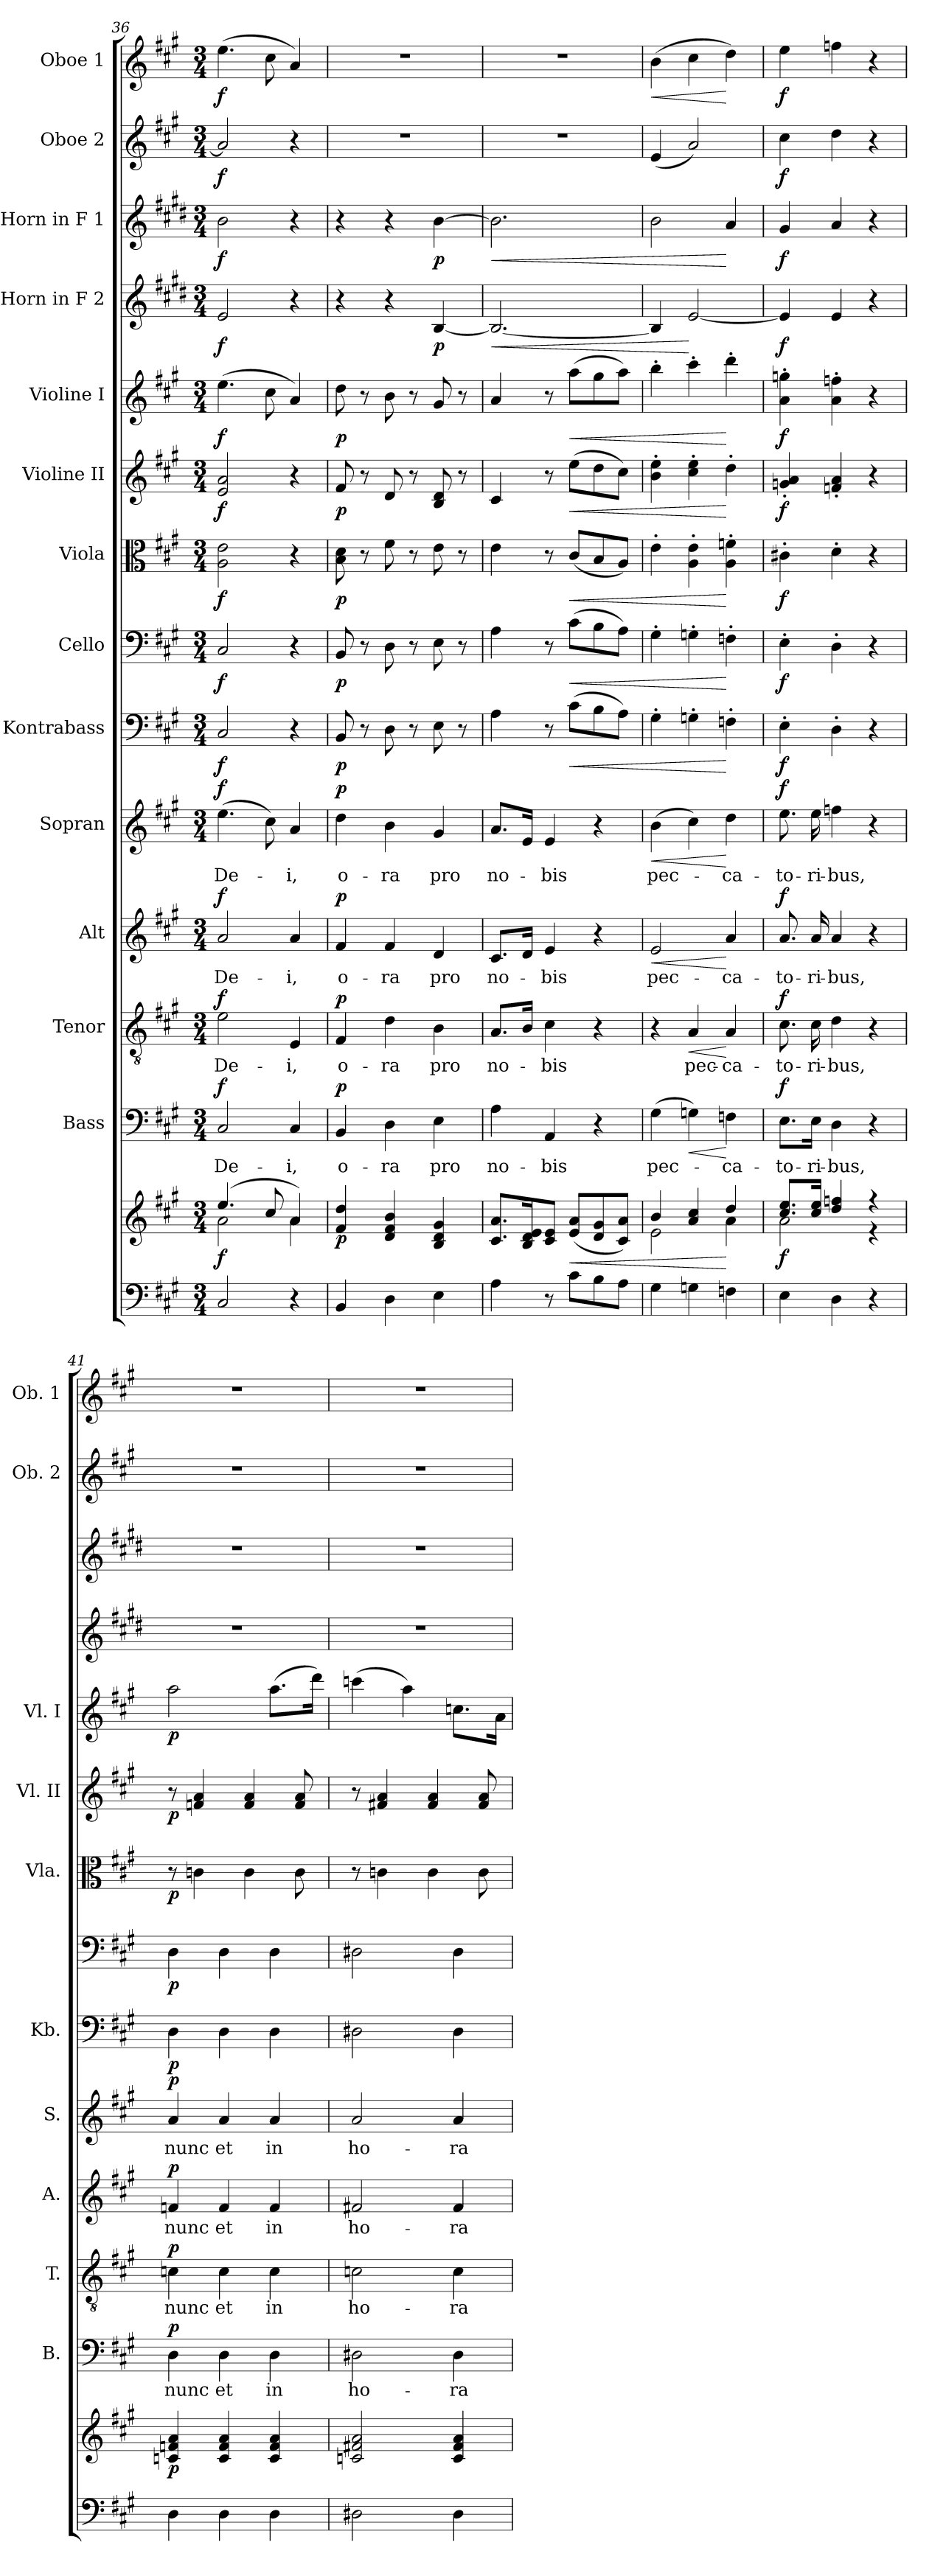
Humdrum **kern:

**kern	**kern	**dynam	**kern	**text	**dynam	**kern	**text	**dynam	**kern	**text	**dynam	**kern	**text	**dynam	**kern	**dynam	**kern	**dynam	**kern	**dynam	**kern	**dynam	**kern	**dynam	**kern	**dynam	**kern	**dynam	**kern	**dynam	**kern	**dynam
*part14	*part14	*part14	*part13	*part13	*part13	*part12	*part12	*part12	*part11	*part11	*part11	*part10	*part10	*part10	*part9	*part9	*part8	*part8	*part7	*part7	*part6	*part6	*part5	*part5	*part4	*part4	*part3	*part3	*part2	*part2	*part1	*part1
*staff15	*staff14	*staff14/15	*staff13	*staff13	*staff13	*staff12	*staff12	*staff12	*staff11	*staff11	*staff11	*staff10	*staff10	*staff10	*staff9	*staff9	*staff8	*staff8	*staff7	*staff7	*staff6	*staff6	*staff5	*staff5	*staff4	*staff4	*staff3	*staff3	*staff2	*staff2	*staff1	*staff1
*	*	*	*I"Bass	*	*	*I"Tenor	*	*	*I"Alt	*	*	*I"Sopran	*	*	*I"Kontrabass	*	*I"Cello	*	*I"Viola	*	*I"Violine II	*	*I"Violine I	*	*I"Horn in F 2	*	*I"Horn in F 1	*	*I"Oboe 2	*	*I"Oboe 1	*
*	*	*	*I'B.	*	*	*I'T.	*	*	*I'A.	*	*	*I'S.	*	*	*I'Kb.	*	*	*	*I'Vla.	*	*I'Vl. II	*	*I'Vl. I	*	*	*	*	*	*I'Ob. 2	*	*I'Ob. 1	*
!!LO:PB:g=z
*clefF4	*clefG2	*	*clefF4	*	*	*clefGv2	*	*	*clefG2	*	*	*clefG2	*	*	*clefF4	*	*clefF4	*	*clefC3	*	*clefG2	*	*clefG2	*	*clefG2	*	*clefG2	*	*clefG2	*	*clefG2	*
*	*	*	*	*	*	*	*	*	*	*	*	*	*	*	*ITrd7c12	*	*	*	*	*	*	*	*	*	*ITrd4c7	*	*ITrd4c7	*	*	*	*	*
*k[f#c#g#]	*k[f#c#g#]	*	*k[f#c#g#]	*	*	*k[f#c#g#]	*	*	*k[f#c#g#]	*	*	*k[f#c#g#]	*	*	*k[f#c#g#]	*	*k[f#c#g#]	*	*k[f#c#g#]	*	*k[f#c#g#]	*	*k[f#c#g#]	*	*k[f#c#g#]	*	*k[f#c#g#]	*	*k[f#c#g#]	*	*k[f#c#g#]	*
*A:	*A:	*	*A:	*	*	*A:	*	*	*A:	*	*	*A:	*	*	*A:	*	*A:	*	*A:	*	*A:	*	*A:	*	*A:	*	*A:	*	*A:	*	*A:	*
*M3/4	*M3/4	*	*M3/4	*	*	*M3/4	*	*	*M3/4	*	*	*M3/4	*	*	*M3/4	*	*M3/4	*	*M3/4	*	*M3/4	*	*M3/4	*	*M3/4	*	*M3/4	*	*M3/4	*	*M3/4	*
=36	=36	=36	=36	=36	=36	=36	=36	=36	=36	=36	=36	=36	=36	=36	=36	=36	=36	=36	=36	=36	=36	=36	=36	=36	=36	=36	=36	=36	=36	=36	=36	=36
*	*^	*	*	*	*	*	*	*	*	*	*	*	*	*	*	*	*	*	*	*	*	*	*	*	*	*	*	*	*	*	*	*
!	!	!	!LO:DY:b	!	!LO:LY:b	!LO:DY:a	!	!LO:LY:b	!LO:DY:a	!	!LO:LY:b	!LO:DY:a	!	!LO:LY:b	!LO:DY:a	!	!LO:DY:b	!	!LO:DY:b	!	!LO:DY:b	!	!LO:DY:b	!	!LO:DY:b	!	!LO:DY:b	!	!LO:DY:b	!	!LO:DY:b	!	!LO:DY:b
2C#/	(4.ee/	2a\	f	2C#/	De-	f	2e\	De-	f	2a/	De-	f	(>4.ee\	De-	f	2CC#/	f	2C#/	f	2A\ 2e\	f	2e/ 2a/	f	(>4.ee\	f	2A/	f	2e\	f	2a/]	f	(>4.ee\	f
.	8cc#/	.	.	.	.	.	.	.	.	.	.	.	8cc#\)	.	.	.	.	.	.	.	.	.	.	8cc#\	.	.	.	.	.	.	.	8cc#\	.
!	!	!	!	!	!LO:LY:b	!	!	!LO:LY:b	!	!	!LO:LY:b	!	!	!LO:LY:b	!	!	!	!	!	!	!	!	!	!	!	!	!	!	!	!	!	!	!
4r	4a/)	4a\	.	4C#/	-i,	.	4E/	-i,	.	4a/	-i,	.	4a/	-i,	.	4r	.	4r	.	4r	.	4r	.	4a/)	.	4r	.	4r	.	4r	.	4a/)	.
=37	=37	=37	=37	=37	=37	=37	=37	=37	=37	=37	=37	=37	=37	=37	=37	=37	=37	=37	=37	=37	=37	=37	=37	=37	=37	=37	=37	=37	=37	=37	=37	=37	=37
!	!	!	!LO:DY:b	!	!LO:LY:b	!LO:DY:a	!	!LO:LY:b	!LO:DY:a	!	!LO:LY:b	!LO:DY:a	!	!LO:LY:b	!LO:DY:a	!	!LO:DY:b	!	!LO:DY:b	!	!LO:DY:b	!	!LO:DY:b	!	!LO:DY:b	!	!	!	!	!	!	!	!
*	*v	*v	*	*	*	*	*	*	*	*	*	*	*	*	*	*	*	*	*	*	*	*	*	*	*	*	*	*	*	*	*	*	*
4BB/	4f#/ 4dd/	p	4BB/	o-	p	4F#/	o-	p	4f#/	o-	p	4dd\	o-	p	8BBB/	p	8BB/	p	8B\ 8d\	p	8f#/	p	8dd\	p	4r	.	4r	.	2.r	.	2.r	.
.	.	.	.	.	.	.	.	.	.	.	.	.	.	.	8r	.	8r	.	8r	.	8r	.	8r	.	.	.	.	.	.	.	.	.
!	!	!	!	!LO:LY:b	!	!	!LO:LY:b	!	!	!LO:LY:b	!	!	!LO:LY:b	!	!	!	!	!	!	!	!	!	!	!	!	!	!	!	!	!	!	!
4D\	4d/ 4f#/ 4b/	.	4D\	-ra	.	4d\	-ra	.	4f#/	-ra	.	4b\	-ra	.	8DD\	.	8D\	.	8f#\	.	8d/	.	8b\	.	4r	.	4r	.	.	.	.	.
.	.	.	.	.	.	.	.	.	.	.	.	.	.	.	8r	.	8r	.	8r	.	8r	.	8r	.	.	.	.	.	.	.	.	.
!	!	!	!	!LO:LY:b	!	!	!LO:LY:b	!	!	!LO:LY:b	!	!	!LO:LY:b	!	!	!	!	!	!	!	!	!	!	!	!	!LO:DY:b	!	!LO:DY:b	!	!	!	!
4E\	4B/ 4d/ 4g#/	.	4E\	pro	.	4B\	pro	.	4d/	pro	.	4g#/	pro	.	8EE\	.	8E\	.	8e\	.	8B/ 8d/	.	8g#/	.	[4E/	p	[4e\	p	.	.	.	.
.	.	.	.	.	.	.	.	.	.	.	.	.	.	.	8r	.	8r	.	8r	.	8r	.	8r	.	.	.	.	.	.	.	.	.
=38	=38	=38	=38	=38	=38	=38	=38	=38	=38	=38	=38	=38	=38	=38	=38	=38	=38	=38	=38	=38	=38	=38	=38	=38	=38	=38	=38	=38	=38	=38	=38	=38
!	!	!	!	!LO:LY:b	!	!	!LO:LY:b	!	!	!LO:LY:b	!	!	!LO:LY:b	!	!	!	!	!	!	!	!	!	!	!	!	!LO:HP:b	!	!LO:HP:b	!	!	!	!
4A\	8.c#/ 8.a/L	.	4A\	no-	.	8.A/L	no-	.	8.c#/L	no-	.	8.a/L	no-	.	4AA\	.	4A\	.	4e\	.	4c#/	.	4a/	.	2.E/_	<	2.e\]	<	2.r	.	2.r	.
.	16B/ 16d/ 16e/k	.	.	.	.	16B/Jk	.	.	16d/Jk	.	.	16e/Jk	.	.	.	.	.	.	.	.	.	.	.	.	.	.	.	.	.	.	.	.
!	!	!	!	!LO:LY:b	!	!	!LO:LY:b	!	!	!LO:LY:b	!	!	!LO:LY:b	!	!	!	!	!	!	!	!	!	!	!	!	!	!	!	!	!	!	!
8r	8c#/ 8e/J	.	4AA/	-bis	.	4c#\	-bis	.	4e/	-bis	.	4e/	-bis	.	8r	.	8r	.	8r	.	8r	.	8r	.	.	.	.	.	.	.	.	.
!	!	!LO:HP:b	!	!	!	!	!	!	!	!	!	!	!	!	!	!LO:HP:b	!	!LO:HP:b	!	!LO:HP:b	!	!LO:HP:b	!	!LO:HP:b	!	!	!	!	!	!	!	!
8c#\L	(<8e/ 8a/L	<	.	.	.	.	.	.	.	.	.	.	.	.	(>8C#\L	<	(>8c#\L	<	(<8c#/L	<	(>8ee\L	<	(>8aa\L	<	.	.	.	.	.	.	.	.
8B\	8d/ 8g#/	.	4r	.	.	4r	.	.	4r	.	.	4r	.	.	8BB\	.	8B\	.	8B/	.	8dd\	.	8gg#\	.	.	.	.	.	.	.	.	.
8A\J	8c#/ 8a/J)	.	.	.	.	.	.	.	.	.	.	.	.	.	8AA\J)	.	8A\J)	.	8A/J)	.	8cc#\J)	.	8aa\J)	.	.	.	.	.	.	.	.	.
=39	=39	=39	=39	=39	=39	=39	=39	=39	=39	=39	=39	=39	=39	=39	=39	=39	=39	=39	=39	=39	=39	=39	=39	=39	=39	=39	=39	=39	=39	=39	=39	=39
*	*^	*	*	*	*	*	*	*	*	*	*	*	*	*	*	*	*	*	*	*	*	*	*	*	*	*	*	*	*	*	*	*
!	!	!	!	!	!LO:LY:b	!	!	!	!	!	!LO:LY:b	!LO:HP:b	!	!LO:LY:b	!LO:HP:b	!	!	!	!	!	!	!	!	!	!	!	!	!	!	!	!	!	!LO:HP:b
4G#\	4b/	2e\	.	(>4G#\	pec-	.	4r	.	.	2e/	pec-	<	(>4b\	pec-	<	4GG#'>\	.	4G#'>\	.	4e'>\	.	4b\'> 4ee\'>	.	4bb'>\	.	4E/]	.	2e\	.	(<4e/	.	(>4b\	<
!	!	!	!	!	!	!LO:HP:b	!	!LO:LY:b	!LO:HP:b	!	!	!	!	!	!	!	!	!	!	!	!	!	!	!	!	!	!	!	!	!	!	!	!
4Gn\	4a/ 4cc#/	.	.	4Gn\)	.	<	4A/	pec-	<	.	.	.	4cc#\)	.	.	4GGn'>\	.	4Gn'>\	.	4A\'> 4e\'>	.	4cc#\'> 4ee\'>	.	4ccc#'>\	.	[2A/	[	.	.	2a/)	.	4cc#\	.
!	!	!	!	!	!LO:LY:b	!	!	!LO:LY:b	!	!	!LO:LY:b	!	!	!LO:LY:b	!	!	!	!	!	!	!	!	!	!	!	!	!	!	!	!	!	!	!
4Fn\	4dd/	4a\	[	4Fn\	-ca-	[	4A/	-ca-	[	4a/	-ca-	[	4dd\	-ca-	[	4FFn'>\	[	4Fn'>\	[	4A\'> 4fn\'>	[	4dd'>\	[	4ddd'>\	[	.	.	4d/	[	.	.	4dd\)	[
=40	=40	=40	=40	=40	=40	=40	=40	=40	=40	=40	=40	=40	=40	=40	=40	=40	=40	=40	=40	=40	=40	=40	=40	=40	=40	=40	=40	=40	=40	=40	=40	=40	=40
!	!	!	!LO:DY:b	!	!LO:LY:b	!LO:DY:a	!	!LO:LY:b	!LO:DY:a	!	!LO:LY:b	!LO:DY:a	!	!LO:LY:b	!LO:DY:a	!	!LO:DY:b	!	!LO:DY:b	!	!LO:DY:b	!	!LO:DY:b	!	!LO:DY:b	!	!LO:DY:b	!	!LO:DY:b	!	!LO:DY:b	!	!LO:DY:b
4E\	8.cc#/ 8.ee/L	2a\	f	8.E\L	-to-	f	8.c#\	-to-	f	8.a/	-to-	f	8.ee\	-to-	f	4EE'>\	f	4E'>\	f	4c#X'>\	f	4gn/'< 4a/'<	f	4a\'> 4ggn\'>	f	4A/]	f	4c#/	f	4cc#\	f	4ee\	f
!	!	!	!	!	!LO:LY:b	!	!	!LO:LY:b	!	!	!LO:LY:b	!	!	!LO:LY:b	!	!	!	!	!	!	!	!	!	!	!	!	!	!	!	!	!	!	!
.	16cc#/ 16ee/Jk	.	.	16E\Jk	-ri-	.	16c#\	-ri-	.	16a/	-ri-	.	16ee\	-ri-	.	.	.	.	.	.	.	.	.	.	.	.	.	.	.	.	.	.	.
!	!	!	!	!	!LO:LY:b	!	!	!LO:LY:b	!	!	!LO:LY:b	!	!	!LO:LY:b	!	!	!	!	!	!	!	!	!	!	!	!	!	!	!	!	!	!	!
4D\	4dd/ 4ffn/	.	.	4D\	-bus,	.	4d\	-bus,	.	4a/	-bus,	.	4ffn\	-bus,	.	4DD'>\	.	4D'>\	.	4d'>\	.	4fn/'< 4a/'<	.	4a\'> 4ffn\'>	.	4A/	.	4d/	.	4dd\	.	4ffn\	.
4r	4r	4r	.	4r	.	.	4r	.	.	4r	.	.	4r	.	.	4r	.	4r	.	4r	.	4r	.	4r	.	4r	.	4r	.	4r	.	4r	.
=41	=41	=41	=41	=41	=41	=41	=41	=41	=41	=41	=41	=41	=41	=41	=41	=41	=41	=41	=41	=41	=41	=41	=41	=41	=41	=41	=41	=41	=41	=41	=41	=41	=41
!	!	!	!LO:DY:b	!	!LO:LY:b	!LO:DY:a	!	!LO:LY:b	!LO:DY:a	!	!LO:LY:b	!LO:DY:a	!	!LO:LY:b	!LO:DY:a	!	!LO:DY:b	!	!LO:DY:b	!	!LO:DY:b	!	!LO:DY:b	!	!LO:DY:b	!	!	!	!	!	!	!	!
*	*v	*v	*	*	*	*	*	*	*	*	*	*	*	*	*	*	*	*	*	*	*	*	*	*	*	*	*	*	*	*	*	*	*
4D\	4cn/ 4fn/ 4a/	p	4D\	nunc	p	4cn\	nunc	p	4fn/	nunc	p	4a/	nunc	p	4DD\	p	4D\	p	8r	p	8r	p	2aa\	p	2.r	.	2.r	.	2.r	.	2.r	.
.	.	.	.	.	.	.	.	.	.	.	.	.	.	.	.	.	.	.	4cn\	.	4fn/ 4a/	.	.	.	.	.	.	.	.	.	.	.
!	!	!	!	!LO:LY:b	!	!	!LO:LY:b	!	!	!LO:LY:b	!	!	!LO:LY:b	!	!	!	!	!	!	!	!	!	!	!	!	!	!	!	!	!	!	!
4D\	4c/ 4f/ 4a/	.	4D\	et	.	4c\	et	.	4f/	et	.	4a/	et	.	4DD\	.	4D\	.	.	.	.	.	.	.	.	.	.	.	.	.	.	.
.	.	.	.	.	.	.	.	.	.	.	.	.	.	.	.	.	.	.	4c\	.	4f/ 4a/	.	.	.	.	.	.	.	.	.	.	.
!	!	!	!	!LO:LY:b	!	!	!LO:LY:b	!	!	!LO:LY:b	!	!	!LO:LY:b	!	!	!	!	!	!	!	!	!	!	!	!	!	!	!	!	!	!	!
4D\	4c/ 4f/ 4a/	.	4D\	in	.	4c\	in	.	4f/	in	.	4a/	in	.	4DD\	.	4D\	.	.	.	.	.	(>8.aa\L	.	.	.	.	.	.	.	.	.
.	.	.	.	.	.	.	.	.	.	.	.	.	.	.	.	.	.	.	8c\	.	8f/ 8a/	.	.	.	.	.	.	.	.	.	.	.
.	.	.	.	.	.	.	.	.	.	.	.	.	.	.	.	.	.	.	.	.	.	.	16ddd\Jk)	.	.	.	.	.	.	.	.	.
=42	=42	=42	=42	=42	=42	=42	=42	=42	=42	=42	=42	=42	=42	=42	=42	=42	=42	=42	=42	=42	=42	=42	=42	=42	=42	=42	=42	=42	=42	=42	=42	=42
!	!	!	!	!LO:LY:b	!	!	!LO:LY:b	!	!	!LO:LY:b	!	!	!LO:LY:b	!	!	!	!	!	!	!	!	!	!	!	!	!	!	!	!	!	!	!
2D#X\	2cn/ 2f#X/ 2a/	.	2D#X\	ho-	.	2cn\	ho-	.	2f#X/	ho-	.	2a/	ho-	.	2DD#X\	.	2D#X\	.	8r	.	8r	.	(>4cccn\	.	2.r	.	2.r	.	2.r	.	2.r	.
.	.	.	.	.	.	.	.	.	.	.	.	.	.	.	.	.	.	.	4cn\	.	4f#X/ 4a/	.	.	.	.	.	.	.	.	.	.	.
.	.	.	.	.	.	.	.	.	.	.	.	.	.	.	.	.	.	.	.	.	.	.	4aa\)	.	.	.	.	.	.	.	.	.
.	.	.	.	.	.	.	.	.	.	.	.	.	.	.	.	.	.	.	4c\	.	4f#/ 4a/	.	.	.	.	.	.	.	.	.	.	.
!	!	!	!	!LO:LY:b	!	!	!LO:LY:b	!	!	!LO:LY:b	!	!	!LO:LY:b	!	!	!	!	!	!	!	!	!	!	!	!	!	!	!	!	!	!	!
4D#\	4c/ 4f#/ 4a/	.	4D#\	-ra	.	4c\	-ra	.	4f#/	-ra	.	4a/	-ra	.	4DD#\	.	4D#\	.	.	.	.	.	8.ccn\L	.	.	.	.	.	.	.	.	.
.	.	.	.	.	.	.	.	.	.	.	.	.	.	.	.	.	.	.	8c\	.	8f#/ 8a/	.	.	.	.	.	.	.	.	.	.	.
.	.	.	.	.	.	.	.	.	.	.	.	.	.	.	.	.	.	.	.	.	.	.	16a\Jk	.	.	.	.	.	.	.	.	.
=	=	=	=	=	=	=	=	=	=	=	=	=	=	=	=	=	=	=	=	=	=	=	=	=	=	=	=	=	=	=	=	=
*-	*-	*-	*-	*-	*-	*-	*-	*-	*-	*-	*-	*-	*-	*-	*-	*-	*-	*-	*-	*-	*-	*-	*-	*-	*-	*-	*-	*-	*-	*-	*-	*-
